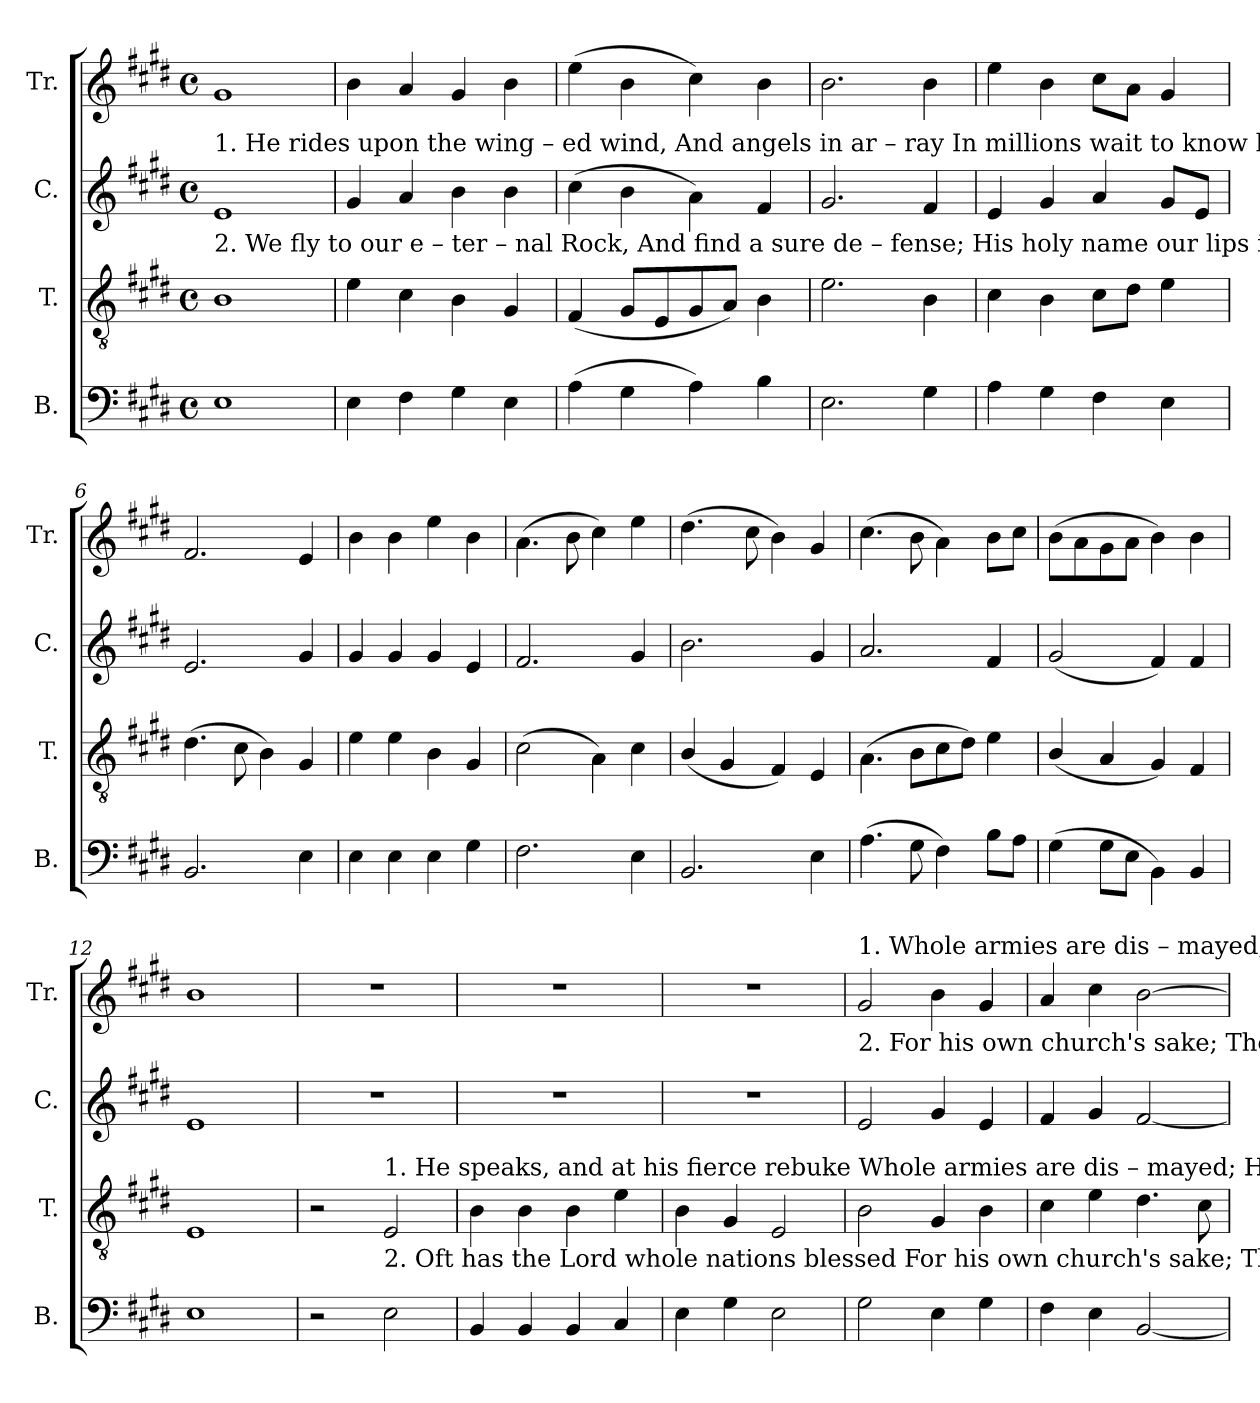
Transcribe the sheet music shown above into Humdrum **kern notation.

**kern	**kern	**kern	**kern
*part4	*part3	*part2	*part1
*staff4	*staff3	*staff2	*staff1
*I"B.	*I"T.	*I"C.	*I"Tr.
*I'B.	*I'T.	*I'C.	*I'Tr.
*clefF4	*clefGv2	*clefG2	*clefG2
*k[f#c#g#d#]	*k[f#c#g#d#]	*k[f#c#g#d#]	*k[f#c#g#d#]
*M4/4	*M4/4	*M4/4	*M4/4
*met(c)	*met(c)	*met(c)	*met(c)
*MM110	*MM110	*MM110	*MM110
=1	=1	=1	=1
!	!	!LO:TX:a:t=1. He rides upon the wing       –     ed wind, And angels  in    ar   –   ray        In millions wait to  know      his  mind,      And  swift             as       flames              o  – bey.	!
!	!	!LO:TX:b:t=2. We  fly  to our e – ter           –    nal Rock, And find  a sure de  –  fense;     His holy name our  lips         in – voke,       And  draw            sal   –  va        –     tion  thence.	!
1E!	1B!	1e!	1g#!
=2	=2	=2	=2
4E!\	4e!\	4g#!/	4b!\
4F#!\	4c#!\	4a!/	4a!/
4G#!\	4B!\	4b!\	4g#!/
4E!\	4G#!/	4b!\	4b!\
=3	=3	=3	=3
(4A!\	(4F#!/	(4cc#!\	(4ee!\
4G#!\	8G#!/L	4b!\	4b!\
.	8E!/	.	.
4A!\)	8G#!/	4a!\)	4cc#!\)
.	8A!/J)	.	.
4B!\	4B!\	4f#!/	4b!\
=4	=4	=4	=4
2.E!\	2.e!\	2.g#!/	2.b!\
4G#!\	4B!\	4f#!/	4b!\
=5	=5	=5	=5
4A!\	4c#!\	4e!/	4ee!\
4G#!\	4B!\	4g#!/	4b!\
4F#!\	8c#!\L	4a!/	8cc#!\L
.	8d#!\J	.	8a!\J
4E!\	4e!\	8g#!/L	4g#!/
.	.	8e!/J	.
=6	=6	=6	=6
2.BB!/	(4.d#!\	2.e!/	2.f#!/
.	8c#!\	.	.
.	4B!\)	.	.
4E!\	4G#!/	4g#!/	4e!/
=7	=7	=7	=7
4E!\	4e!\	4g#!/	4b!\
4E!\	4e!\	4g#!/	4b!\
4E!\	4B!\	4g#!/	4ee!\
4G#!\	4G#!/	4e!/	4b!\
=8	=8	=8	=8
2.F#!\	(2c#!\	2.f#!/	(4.a!\
.	.	.	8b!\
.	4A!\)	.	4cc#!\)
4E!\	4c#!\	4g#!/	4ee!\
=9	=9	=9	=9
2.BB!/	(4B!/	2.b!\	(4.dd#!\
.	4G#!/	.	.
.	.	.	8cc#!\
.	4F#!/)	.	4b!\)
4E!\	4E!/	4g#!/	4g#!/
=10	=10	=10	=10
(4.A!\	(4.A!\	2.a!/	(4.cc#!\
8G#!\	8B!\L	.	8b!\
4F#!\)	8c#!\	.	4a!\)
.	8d#!\J)	.	.
8B!\L	4e!\	4f#!/	8b!\L
8A!\J	.	.	8cc#!\J
=11	=11	=11	=11
(4G#!\	(4B!/	(2g#!/	(8b!\L
.	.	.	8a!\
8G#!\L	4A!/	.	8g#!\
8E!\J	.	.	8a!\J
4BB!\)	4G#!/)	4f#!/)	4b!\)
4BB!/	4F#!/	4f#!/	4b!\
=12	=12	=12	=12
1E!	1E!	1e!	1b!
=13	=13	=13	=13
2r	2r	1r	1r
!	!LO:TX:a:t=1. He speaks, and at his fierce rebuke  Whole armies are dis – mayed;           His       voice,       his  frown, his  ang –  ry    look,  Strikes all  their  courage  dead.	!	!
!	!LO:TX:b:t=2. Oft has the Lord whole nations blessed  For his own church's sake;           The      powers     that  give   his   peo –  ple   rest,   Shall    of  his  care  par – take.	!	!
2E!\	2E!/	.	.
=14	=14	=14	=14
4BB!/	4B!\	1r	1r
4BB!/	4B!\	.	.
4BB!/	4B!\	.	.
4C#!/	4e!\	.	.
=15	=15	=15	=15
4E!\	4B!\	1r	1r
4G#!\	4G#!/	.	.
2E!\	2E!/	.	.
=16	=16	=16	=16
!	!	!	!LO:TX:a:t=1. Whole armies are dis – mayed;                 His  voice,       his  frown, his  ang –  ry    look,  Strikes all  their  courage  dead.
!	!	!	!LO:TX:b:t=2.  For  his  own  church's  sake;                   The  powers     that  give   his   peo –  ple   rest,   Shall    of  his  care  par – take.
2G#!\	2B!\	2e!/	2g#!/
4E!\	4G#!/	4g#!/	4b!\
4G#!\	4B!\	4e!/	4g#!/
=17	=17	=17	=17
4F#!\	4c#!\	4f#!/	4a!/
4E!\	4e!\	4g#!/	4cc#!\
[2BB!/	4.d#!\	[2f#!/	[2b!\
.	8c#!\	.	.
=	=	=	=
*-	*-	*-	*-
